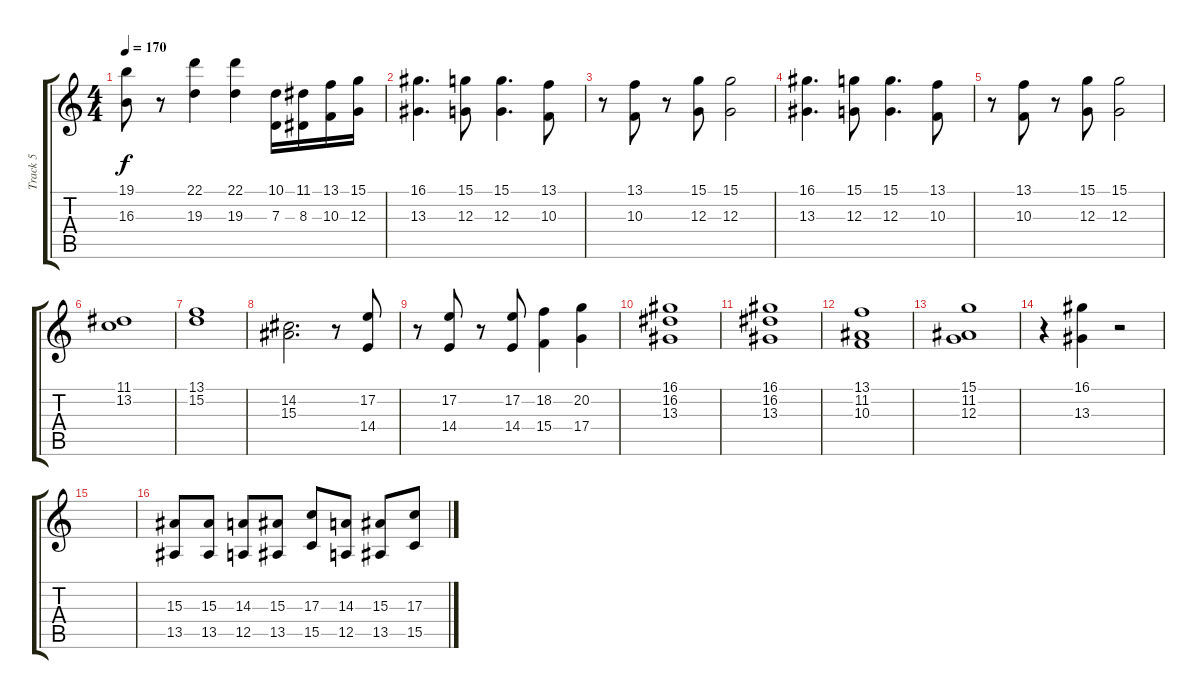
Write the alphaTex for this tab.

\track ("Track 5" "Track 5") {instrument stringensemble1}
\staff {score tabs}
\tuning (E4 B3 G3 D3 A2 E2) {hide}
\ts (4 4)
\tempo 170
\clef g2
\ks c
(19.1 16.3).8{dy f} r.8 (22.1 19.3).4 (22.1 19.3).4 (10.1 7.3).16 (11.1 8.3).16 (13.1 10.3).16 (15.1 12.3).16 |
(16.1 13.3).4{d} (15.1 12.3).8 (15.1 12.3).4{d} (13.1 10.3).8 |
r.8 (13.1 10.3).8 r.8 (15.1 12.3).8 (15.1 12.3).2 |
(16.1 13.3).4{d} (15.1 12.3).8 (15.1 12.3).4{d} (13.1 10.3).8 |
r.8 (13.1 10.3).8 r.8 (15.1 12.3).8 (15.1 12.3).2 |
(11.1 13.2).1 |
(13.1 15.2).1 |
(14.2 15.3).2{d} r.8 (17.2 14.4).8 |
r.8 (17.2 14.4).8 r.8 (17.2 14.4).8 (18.2 15.4).4 (20.2 17.4).4 |
(16.1 16.2 13.3).1 |
(16.1 16.2 13.3).1 |
(13.1 11.2 10.3).1 |
(15.1 11.2 12.3).1 |
r.4 (16.1 13.3).4 r.2 |
|
(15.3 13.5).8 (15.3 13.5).8 (14.3 12.5).8 (15.3 13.5).8 (17.3 15.5).8 (14.3 12.5).8 (15.3 13.5).8 (17.3 15.5).8
